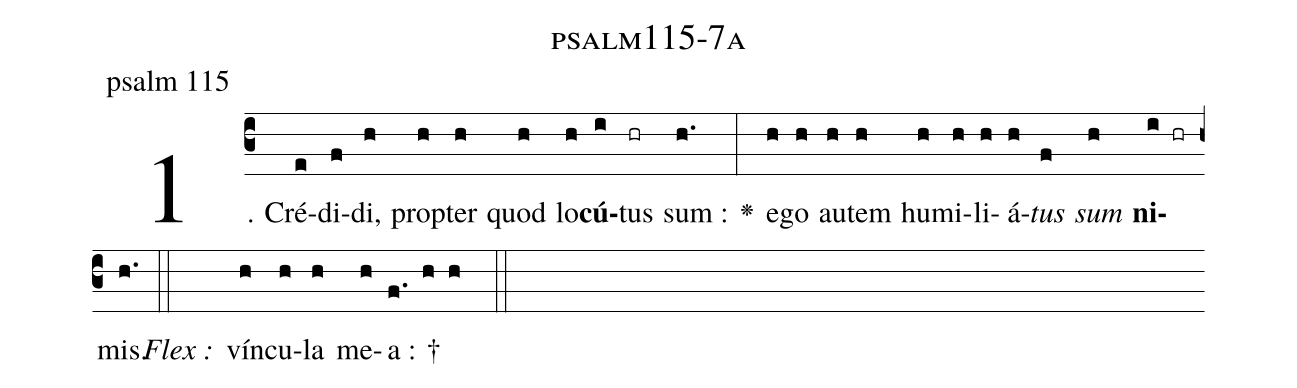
name: psalm115-7a;
office-part: psalm 115;
%%
%(c4)1. Cr{é}(g)di(h)di,(j) prop(j)ter(j) quod(j) lo(j)<b>cú</b>(k)tus(jr) sum :(j.) <v>\greheightstar</v>(:) e(j)go(j) au(j)tem(j) hu(j)mi(j)li(j)á(j)<i>tus</i>(h) <i>sum</i>(j) <b>ni</b>(k jr)mis.(j.) (::)
%<i>Flex :</i>() vín(j)cu(j)la(j) me(j)a :(h.) †(j a ::)

%E(j) u(j) o(h) u(j) a(k) e.(j.) (::)

(c3)1. Cr{é}(e)di(f)di,(h) prop(h)ter(h) quod(h) lo(h)<b>cú</b>(i)tus(hr) sum :(h.) <v>\greheightstar</v>(:) e(h)go(h) au(h)tem(h) hu(h)mi(h)li(h)á(h)<i>tus</i>(f) <i>sum</i>(h) <b>ni</b>(i hr)mis.(h.) (::)
<i>Flex :</i>() vín(h)cu(h)la(h) me(h)a : †(f. h h ::)

%E(h) u(h) o(f) u(h) a(i) e.(h.) (::)
